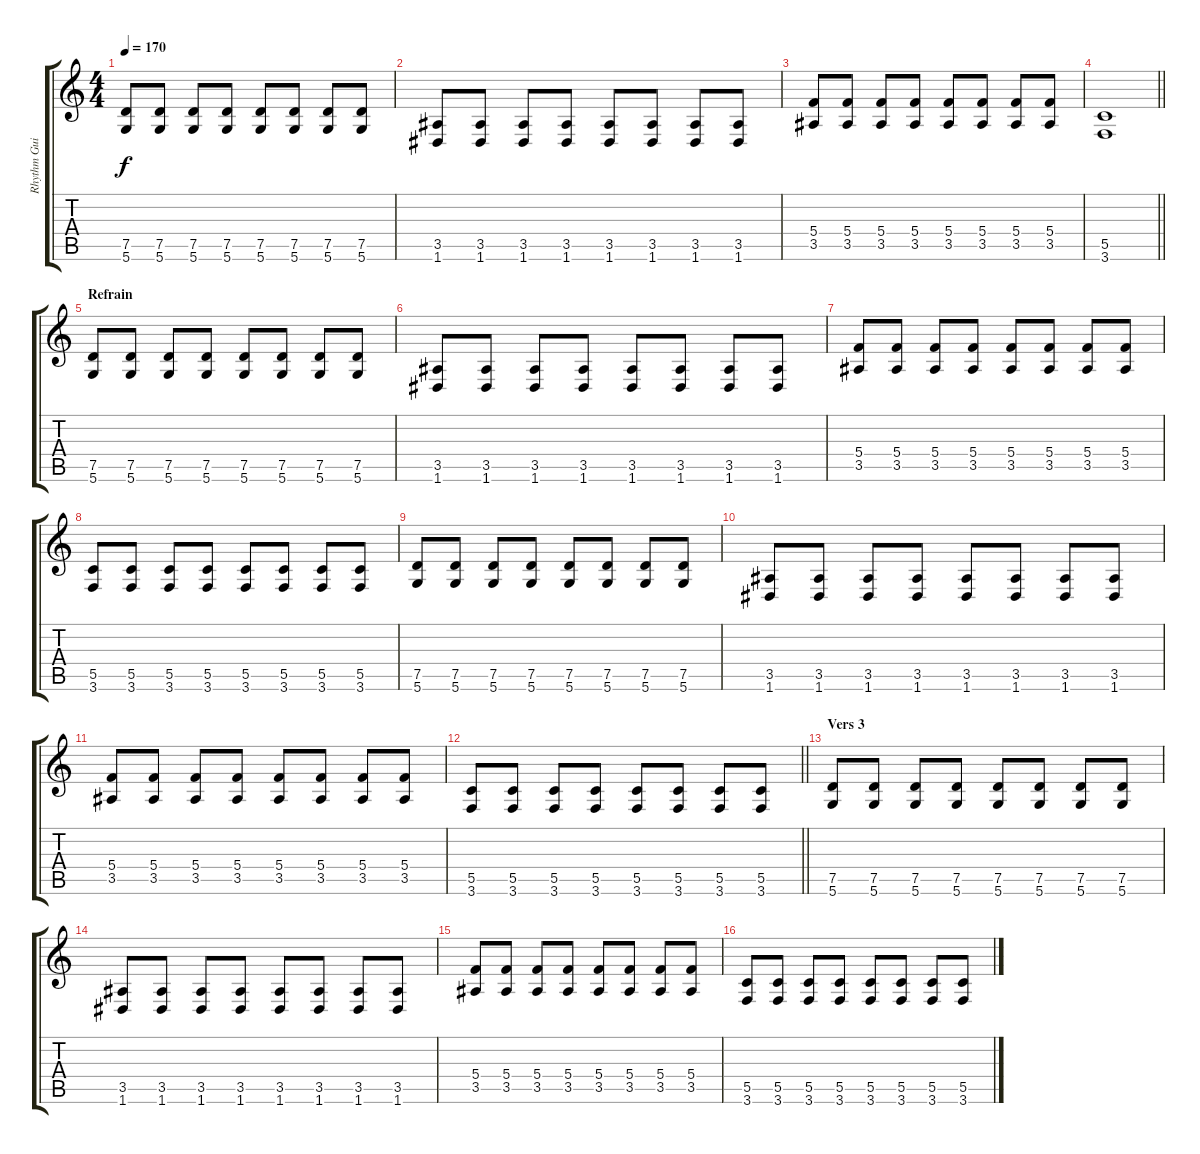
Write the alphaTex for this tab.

\track ("Rhythm Guitar" "Rhythm Gui") {instrument distortionguitar}
\staff {score tabs}
\tuning (D4 A3 F3 C3 G2 D2) {hide}
\ts (4 4)
\tempo 170
\clef g2
\ks c
(7.5 5.6).8{dy f} (7.5 5.6).8 (7.5 5.6).8 (7.5 5.6).8 (7.5 5.6).8 (7.5 5.6).8 (7.5 5.6).8 (7.5 5.6).8 |
(3.5 1.6).8 (3.5 1.6).8 (3.5 1.6).8 (3.5 1.6).8 (3.5 1.6).8 (3.5 1.6).8 (3.5 1.6).8 (3.5 1.6).8 |
(5.4 3.5).8 (5.4 3.5).8 (5.4 3.5).8 (5.4 3.5).8 (5.4 3.5).8 (5.4 3.5).8 (5.4 3.5).8 (5.4 3.5).8 |
\barLineRight lightlight
(5.5 3.6).1 |
\section ("" "Refrain")
(7.5 5.6).8 (7.5 5.6).8 (7.5 5.6).8 (7.5 5.6).8 (7.5 5.6).8 (7.5 5.6).8 (7.5 5.6).8 (7.5 5.6).8 |
(3.5 1.6).8 (3.5 1.6).8 (3.5 1.6).8 (3.5 1.6).8 (3.5 1.6).8 (3.5 1.6).8 (3.5 1.6).8 (3.5 1.6).8 |
(5.4 3.5).8 (5.4 3.5).8 (5.4 3.5).8 (5.4 3.5).8 (5.4 3.5).8 (5.4 3.5).8 (5.4 3.5).8 (5.4 3.5).8 |
(5.5 3.6).8 (5.5 3.6).8 (5.5 3.6).8 (5.5 3.6).8 (5.5 3.6).8 (5.5 3.6).8 (5.5 3.6).8 (5.5 3.6).8 |
(7.5 5.6).8 (7.5 5.6).8 (7.5 5.6).8 (7.5 5.6).8 (7.5 5.6).8 (7.5 5.6).8 (7.5 5.6).8 (7.5 5.6).8 |
(3.5 1.6).8 (3.5 1.6).8 (3.5 1.6).8 (3.5 1.6).8 (3.5 1.6).8 (3.5 1.6).8 (3.5 1.6).8 (3.5 1.6).8 |
(5.4 3.5).8 (5.4 3.5).8 (5.4 3.5).8 (5.4 3.5).8 (5.4 3.5).8 (5.4 3.5).8 (5.4 3.5).8 (5.4 3.5).8 |
\barLineRight lightlight
(5.5 3.6).8 (5.5 3.6).8 (5.5 3.6).8 (5.5 3.6).8 (5.5 3.6).8 (5.5 3.6).8 (5.5 3.6).8 (5.5 3.6).8 |
\section ("" "Vers 3")
(7.5 5.6).8 (7.5 5.6).8 (7.5 5.6).8 (7.5 5.6).8 (7.5 5.6).8 (7.5 5.6).8 (7.5 5.6).8 (7.5 5.6).8 |
(3.5 1.6).8 (3.5 1.6).8 (3.5 1.6).8 (3.5 1.6).8 (3.5 1.6).8 (3.5 1.6).8 (3.5 1.6).8 (3.5 1.6).8 |
(5.4 3.5).8 (5.4 3.5).8 (5.4 3.5).8 (5.4 3.5).8 (5.4 3.5).8 (5.4 3.5).8 (5.4 3.5).8 (5.4 3.5).8 |
(5.5 3.6).8 (5.5 3.6).8 (5.5 3.6).8 (5.5 3.6).8 (5.5 3.6).8 (5.5 3.6).8 (5.5 3.6).8 (5.5 3.6).8
